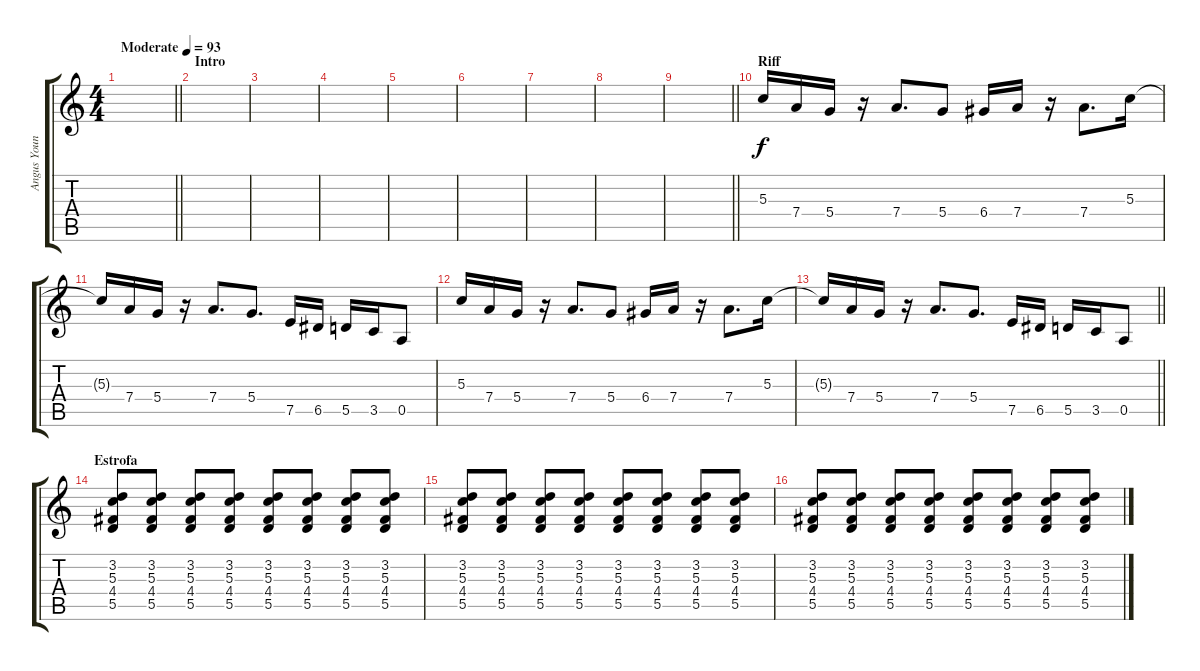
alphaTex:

\track ("Angus Young" "Angus Youn") {instrument distortionguitar}
\staff {score tabs}
\tuning (E4 B3 G3 D3 A2 E2) {hide}
\ts (4 4)
\tempo (93 "Moderate")
\clef g2
\barLineRight lightlight
\ks c
|
\section ("" "Intro")
|
|
|
|
|
|
|
\barLineRight lightlight
|
\section ("" "Riff")
5.3.16 7.4.16 5.4.16 r.16 7.4.8{d} 5.4.8 6.4.16 7.4.16 r.16 7.4.8{d} 5.3.16 |
5.3{t}.16 7.4.16 5.4.16 r.16 7.4.8{d} 5.4.8{d} 7.5.16 6.5.16 5.5.16 3.5.16 0.5.8 |
5.3.16 7.4.16 5.4.16 r.16 7.4.8{d} 5.4.8 6.4.16 7.4.16 r.16 7.4.8{d} 5.3.16 |
\barLineRight lightlight
5.3{t}.16 7.4.16 5.4.16 r.16 7.4.8{d} 5.4.8{d} 7.5.16 6.5.16 5.5.16 3.5.16 0.5.8 |
\section ("" "Estrofa")
(3.2 5.3 4.4 5.5).8{volume 5} (3.2 5.3 4.4 5.5).8{volume 11} (3.2 5.3 4.4 5.5).8 (3.2 5.3 4.4 5.5).8 (3.2 5.3 4.4 5.5).8 (3.2 5.3 4.4 5.5).8 (3.2 5.3 4.4 5.5).8 (3.2 5.3 4.4 5.5).8 |
(3.2 5.3 4.4 5.5).8 (3.2 5.3 4.4 5.5).8 (3.2 5.3 4.4 5.5).8 (3.2 5.3 4.4 5.5).8 (3.2 5.3 4.4 5.5).8 (3.2 5.3 4.4 5.5).8 (3.2 5.3 4.4 5.5).8 (3.2 5.3 4.4 5.5).8 |
(3.2 5.3 4.4 5.5).8 (3.2 5.3 4.4 5.5).8 (3.2 5.3 4.4 5.5).8 (3.2 5.3 4.4 5.5).8 (3.2 5.3 4.4 5.5).8 (3.2 5.3 4.4 5.5).8 (3.2 5.3 4.4 5.5).8 (3.2 5.3 4.4 5.5).8
